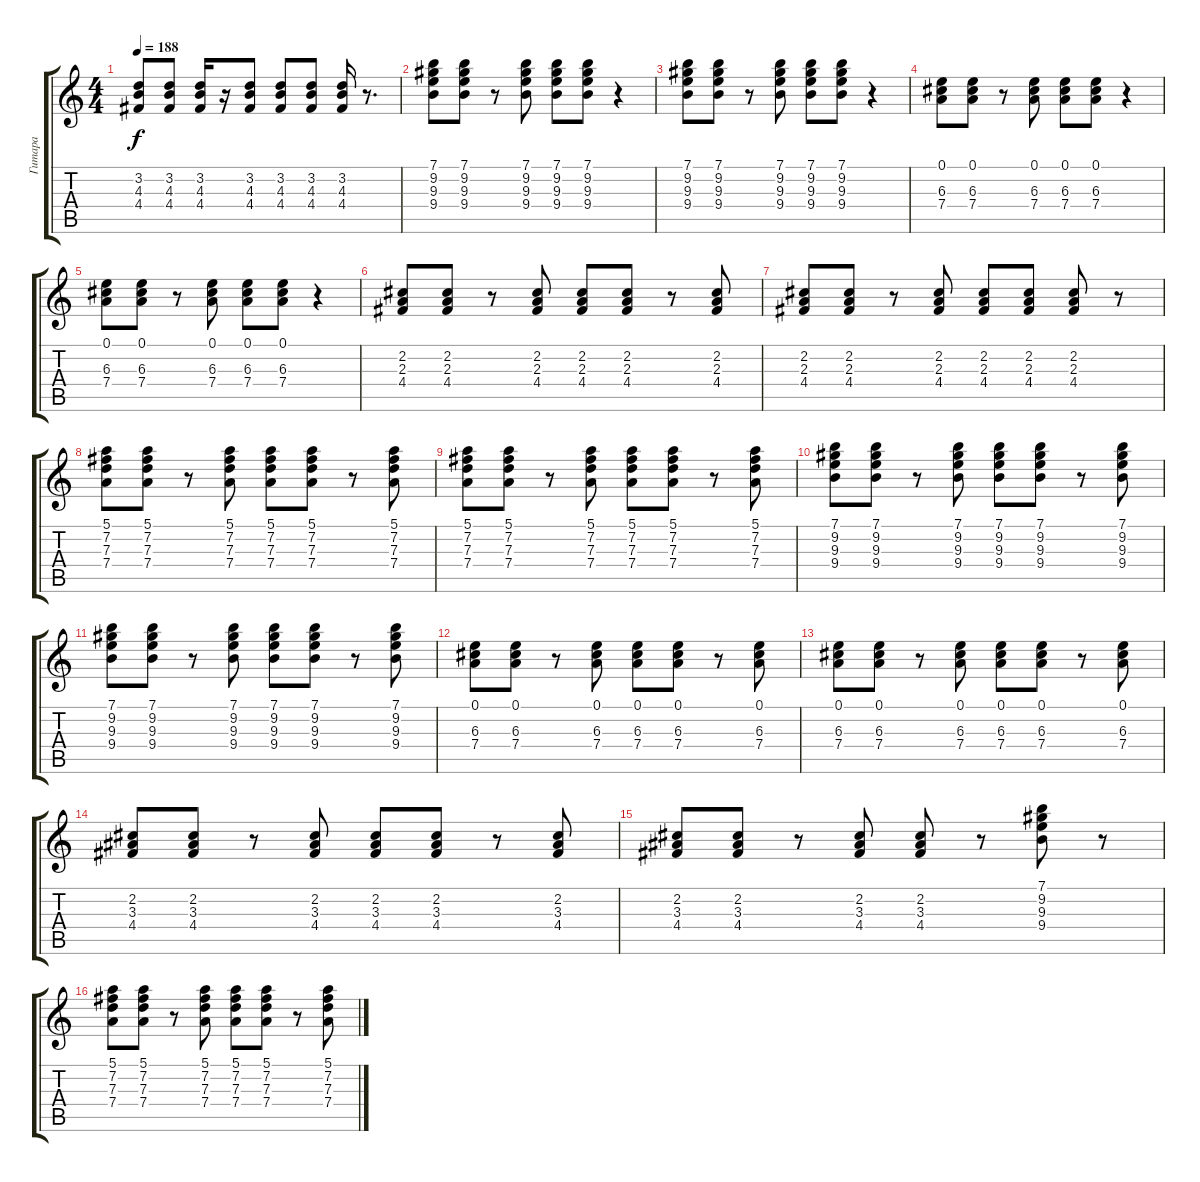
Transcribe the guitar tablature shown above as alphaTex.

\track ("Гитара" "Гитара") {instrument electricguitarclean}
\staff {score tabs}
\tuning (E4 B3 G3 D3 A2 E2) {hide}
\ts (4 4)
\tempo 188
\clef g2
\ks c
(3.2 4.3 4.4).8{dy f} (3.2 4.3 4.4).8 (3.2 4.3 4.4).16 r.16 (3.2 4.3 4.4).8 (3.2 4.3 4.4).8 (3.2 4.3 4.4).8 (3.2 4.3 4.4).16 r.8{d} |
(7.1 9.2 9.3 9.4).8 (7.1 9.2 9.3 9.4).8 r.8 (7.1 9.2 9.3 9.4).8 (7.1 9.2 9.3 9.4).8 (7.1 9.2 9.3 9.4).8 r.4 |
(7.1 9.2 9.3 9.4).8 (7.1 9.2 9.3 9.4).8 r.8 (7.1 9.2 9.3 9.4).8 (7.1 9.2 9.3 9.4).8 (7.1 9.2 9.3 9.4).8 r.4 |
(0.1 6.3 7.4).8 (0.1 6.3 7.4).8 r.8 (0.1 6.3 7.4).8 (0.1 6.3 7.4).8 (0.1 6.3 7.4).8 r.4 |
(0.1 6.3 7.4).8 (0.1 6.3 7.4).8 r.8 (0.1 6.3 7.4).8 (0.1 6.3 7.4).8 (0.1 6.3 7.4).8 r.4 |
(2.2 2.3 4.4).8 (2.2 2.3 4.4).8 r.8 (2.2 2.3 4.4).8 (2.2 2.3 4.4).8 (2.2 2.3 4.4).8 r.8 (2.2 2.3 4.4).8 |
(2.2 2.3 4.4).8 (2.2 2.3 4.4).8 r.8 (2.2 2.3 4.4).8 (2.2 2.3 4.4).8 (2.2 2.3 4.4).8 (2.2 2.3 4.4).8 r.8 |
(5.1 7.2 7.3 7.4).8 (5.1 7.2 7.3 7.4).8 r.8 (5.1 7.2 7.3 7.4).8 (5.1 7.2 7.3 7.4).8 (5.1 7.2 7.3 7.4).8 r.8 (5.1 7.2 7.3 7.4).8 |
(5.1 7.2 7.3 7.4).8 (5.1 7.2 7.3 7.4).8 r.8 (5.1 7.2 7.3 7.4).8 (5.1 7.2 7.3 7.4).8 (5.1 7.2 7.3 7.4).8 r.8 (5.1 7.2 7.3 7.4).8 |
(7.1 9.2 9.3 9.4).8 (7.1 9.2 9.3 9.4).8 r.8 (7.1 9.2 9.3 9.4).8 (7.1 9.2 9.3 9.4).8 (7.1 9.2 9.3 9.4).8 r.8 (7.1 9.2 9.3 9.4).8 |
(7.1 9.2 9.3 9.4).8 (7.1 9.2 9.3 9.4).8 r.8 (7.1 9.2 9.3 9.4).8 (7.1 9.2 9.3 9.4).8 (7.1 9.2 9.3 9.4).8 r.8 (7.1 9.2 9.3 9.4).8 |
(0.1 6.3 7.4).8 (0.1 6.3 7.4).8 r.8 (0.1 6.3 7.4).8 (0.1 6.3 7.4).8 (0.1 6.3 7.4).8 r.8 (0.1 6.3 7.4).8 |
(0.1 6.3 7.4).8 (0.1 6.3 7.4).8 r.8 (0.1 6.3 7.4).8 (0.1 6.3 7.4).8 (0.1 6.3 7.4).8 r.8 (0.1 6.3 7.4).8 |
(2.2 3.3 4.4).8 (2.2 3.3 4.4).8 r.8 (2.2 3.3 4.4).8 (2.2 3.3 4.4).8 (2.2 3.3 4.4).8 r.8 (2.2 3.3 4.4).8 |
(2.2 3.3 4.4).8 (2.2 3.3 4.4).8 r.8 (2.2 3.3 4.4).8 (2.2 3.3 4.4).8 r.8 (7.1 9.2 9.3 9.4).8 r.8 |
(5.1 7.2 7.3 7.4).8 (5.1 7.2 7.3 7.4).8 r.8 (5.1 7.2 7.3 7.4).8 (5.1 7.2 7.3 7.4).8 (5.1 7.2 7.3 7.4).8 r.8 (5.1 7.2 7.3 7.4).8
